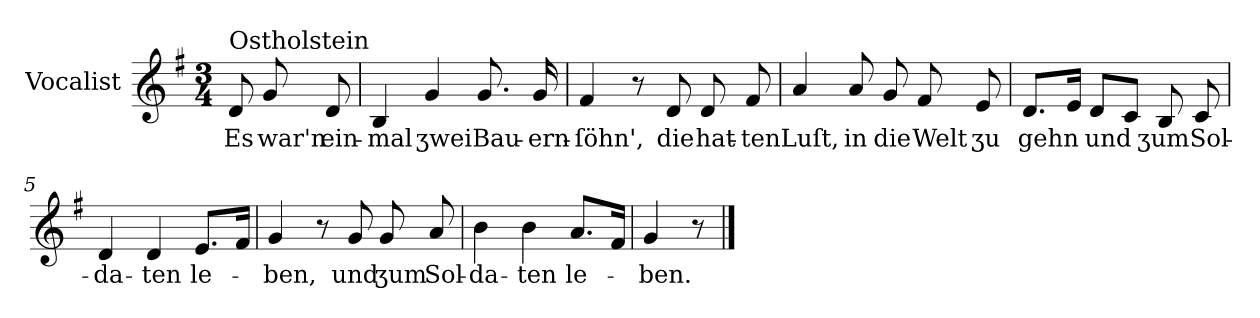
**kern	**text
*part1	*part1
*staff1	*staff1
*I"Vocalist	*
*k[f#]	*
*G:	*
*M3/4	*
=	=
!LO:TX:a:t=Ostholstein	!
8d	Es
8g	war'n
8d	ein-
=1	=1
4B	-mal
4g	ʒwei
8.g	Bau-
16g	-ern-
=2	=2
4f#	-ſöhn',
8r	.
8d	die
8d	hat-
8f#	-ten
=3	=3
4a	Luſt,
8a	in
8g	die
8f#	Welt
8e	ʒu
=4	=4
8.dL	gehn
16eJk	.
8dL	und
8cJ	.
8B	ʒum
8c	Sol-
=5	=5
4d	-da-
4d	-ten
8.eL	le-
16f#Jk	.
=6	=6
4g	-ben,
8r	.
8g	und
8g	ʒum
8a	Sol-
=7	=7
4b	-da-
4b	-ten
8.aL	le-
16f#Jk	.
=8	=8
4g	-ben.
8r	.
==	==
*-	*-
